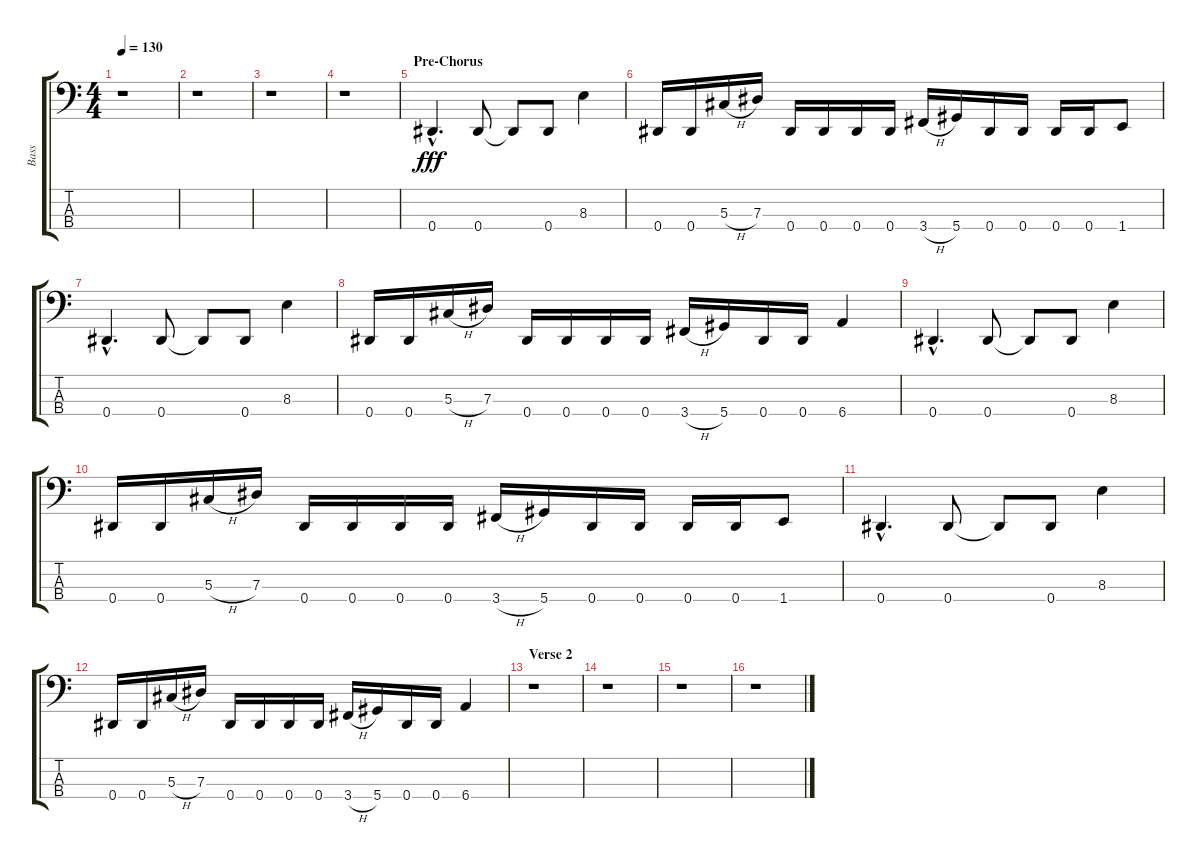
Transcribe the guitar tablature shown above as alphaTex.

\track ("Bass" "Bass") {instrument electricbasspick}
\staff {score tabs}
\tuning (Gb2 Db2 Ab1 Eb1) {hide}
\ts (4 4)
\tempo 130
\clef f4
\ks c
r.1{dy fff} |
r.1 |
r.1 |
r.1 |
\section ("" "Pre-Chorus")
0.4{hac}.4{d} 0.4.8 0.4{t}.8 0.4.8 8.3.4 |
0.4.16 0.4.16 5.3{h}.16 7.3.16 0.4.16 0.4.16 0.4.16 0.4.16 3.4{h}.16 5.4.16 0.4.16 0.4.16 0.4.16 0.4.16 1.4.8 |
0.4{hac}.4{d} 0.4.8 0.4{t}.8 0.4.8 8.3.4 |
0.4.16 0.4.16 5.3{h}.16 7.3.16 0.4.16 0.4.16 0.4.16 0.4.16 3.4{h}.16 5.4.16 0.4.16 0.4.16 6.4.4 |
0.4{hac}.4{d} 0.4.8 0.4{t}.8 0.4.8 8.3.4 |
0.4.16 0.4.16 5.3{h}.16 7.3.16 0.4.16 0.4.16 0.4.16 0.4.16 3.4{h}.16 5.4.16 0.4.16 0.4.16 0.4.16 0.4.16 1.4.8 |
0.4{hac}.4{d} 0.4.8 0.4{t}.8 0.4.8 8.3.4 |
0.4.16 0.4.16 5.3{h}.16 7.3.16 0.4.16 0.4.16 0.4.16 0.4.16 3.4{h}.16 5.4.16 0.4.16 0.4.16 6.4.4 |
\section ("" "Verse 2")
r.1 |
r.1 |
r.1 |
r.1
